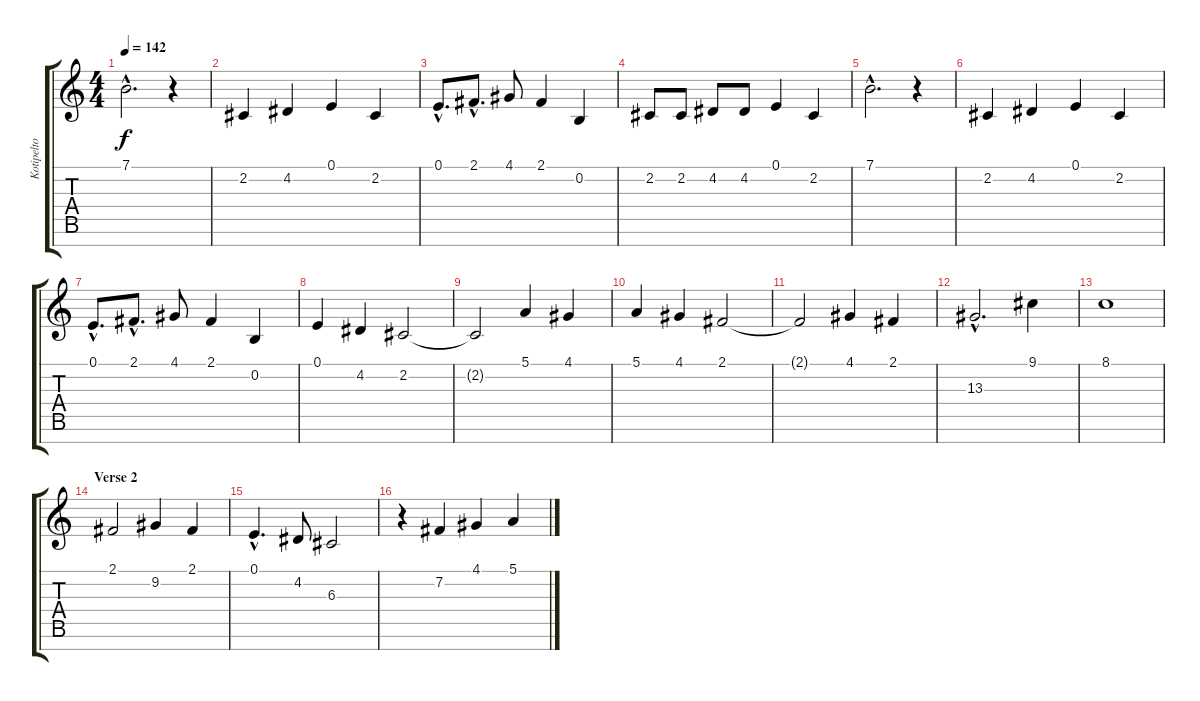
\track ("Kotipelto" "Kotipelto") {instrument altosax}
\staff {score tabs}
\tuning (E4 B3 G3 D3 A2 E2 B1) {hide}
\ts (4 4)
\tempo 142
\clef g2
\ks c
7.1{hac}.2{d dy f} r.4 |
2.2.4 4.2.4 0.1.4 2.2.4 |
0.1{hac}.8{d} 2.1{hac}.8{d} 4.1.8 2.1.4 0.2.4 |
2.2.8 2.2.8 4.2.8 4.2.8 0.1.4 2.2.4 |
7.1{hac}.2{d} r.4 |
2.2.4 4.2.4 0.1.4 2.2.4 |
0.1{hac}.8{d} 2.1{hac}.8{d} 4.1.8 2.1.4 0.2.4 |
0.1.4 4.2.4 2.2.2 |
2.2{t}.2 5.1.4 4.1.4 |
5.1.4 4.1.4 2.1.2 |
2.1{t}.2 4.1.4 2.1.4 |
13.3{hac}.2{d} 9.1.4 |
8.1.1 |
\section ("" "Verse 2")
2.1.2 9.2.4 2.1.4 |
0.1{hac}.4{d} 4.2.8 6.3.2 |
r.4 7.2.4 4.1.4 5.1.4
